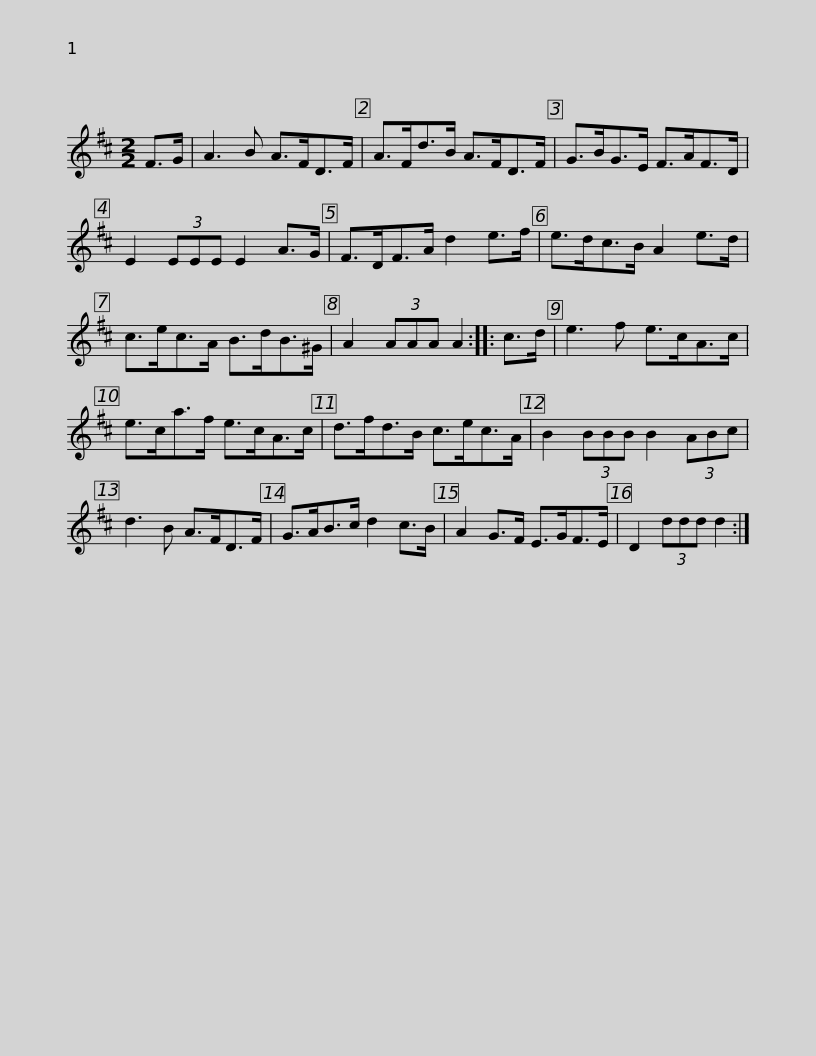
X:1
L:1/8
M:2/2
I:linebreak $
K:D
V:1 treble
V:1
 F>G | A3 B A>FD>F | A>Fd>B A>FD>F | G>BG>E F>AF>D | E2 (3EEE E2 A>G |$ %5
 F>DF>A d2 e>f | e>dc>B A2 e>d | c>ec>A B>dB>^G | A2 (3AAA A2 :: c>d | %10
 e3 f e>cA>c |$ e>ca>f e>cA>c | d>fd>B c>ec>A | B2 (3BBB B2 (3ABc | d3 B A>FD>F | %15
 G>AB>c d2 c>B |$ A2 G>F E>GF>E | D2 (3ddd d2 :| %18
